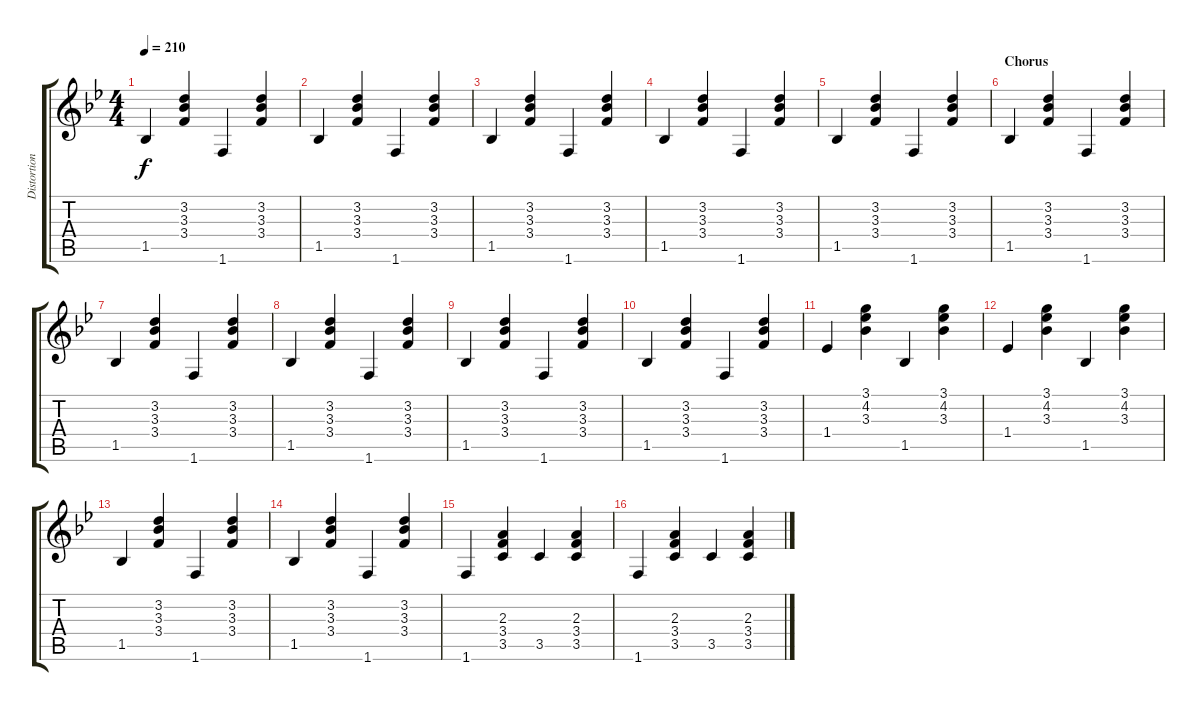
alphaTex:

\track ("Distortion Guitar" "Distortion") {instrument distortionguitar}
\staff {score tabs}
\tuning (E4 B3 G3 D3 A2 E2) {hide}
\ts (4 4)
\tempo 210
\clef g2
\ks bb
1.5.4{dy f} (3.2 3.3 3.4).4 1.6.4 (3.2 3.3 3.4).4 |
1.5.4 (3.2 3.3 3.4).4 1.6.4 (3.2 3.3 3.4).4 |
1.5.4 (3.2 3.3 3.4).4 1.6.4 (3.2 3.3 3.4).4 |
1.5.4 (3.2 3.3 3.4).4 1.6.4 (3.2 3.3 3.4).4 |
1.5.4 (3.2 3.3 3.4).4 1.6.4 (3.2 3.3 3.4).4 |
\section ("" "Chorus")
1.5.4 (3.2 3.3 3.4).4 1.6.4 (3.2 3.3 3.4).4 |
1.5.4 (3.2 3.3 3.4).4 1.6.4 (3.2 3.3 3.4).4 |
1.5.4 (3.2 3.3 3.4).4 1.6.4 (3.2 3.3 3.4).4 |
1.5.4 (3.2 3.3 3.4).4 1.6.4 (3.2 3.3 3.4).4 |
1.5.4 (3.2 3.3 3.4).4 1.6.4 (3.2 3.3 3.4).4 |
1.4.4 (3.1 4.2 3.3).4 1.5.4 (3.1 4.2 3.3).4 |
1.4.4 (3.1 4.2 3.3).4 1.5.4 (3.1 4.2 3.3).4 |
1.5.4 (3.2 3.3 3.4).4 1.6.4 (3.2 3.3 3.4).4 |
1.5.4 (3.2 3.3 3.4).4 1.6.4 (3.2 3.3 3.4).4 |
1.6.4 (2.3 3.4 3.5).4 3.5.4 (2.3 3.4 3.5).4 |
1.6.4 (2.3 3.4 3.5).4 3.5.4 (2.3 3.4 3.5).4
